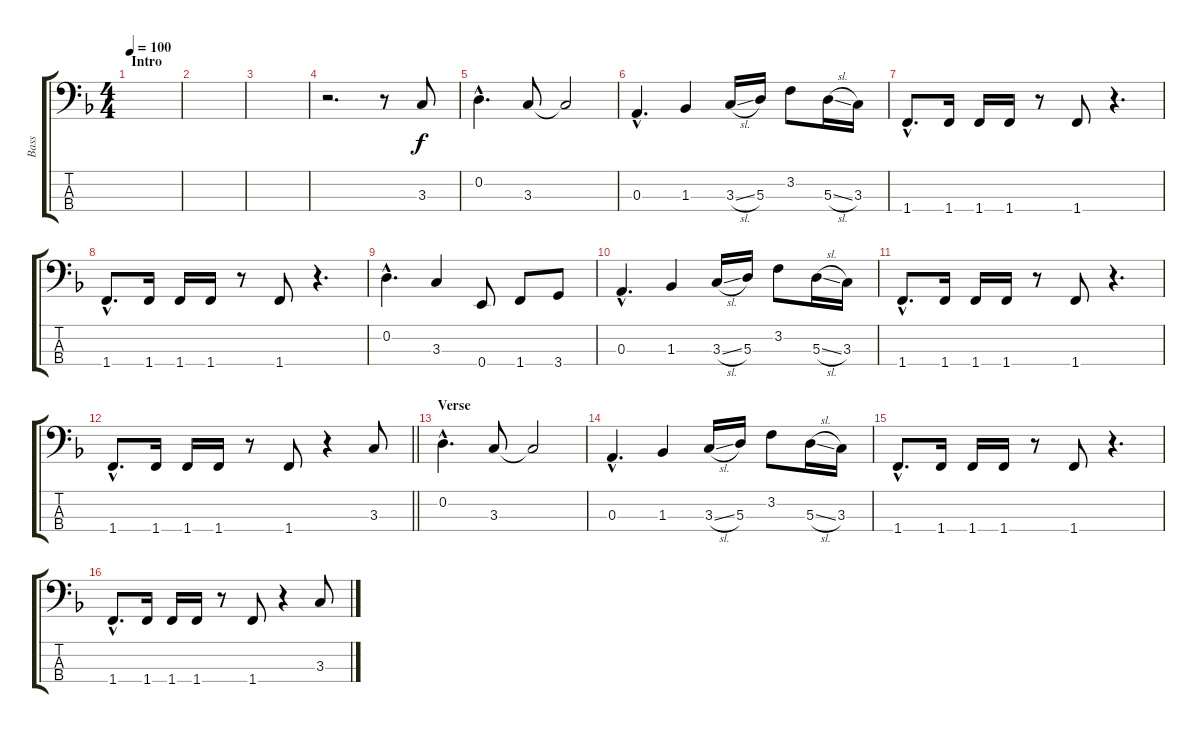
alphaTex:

\track ("Bass" "Bass") {instrument electricbassfinger}
\staff {score tabs}
\tuning (G2 D2 A1 E1) {hide}
\ts (4 4)
\section ("" "Intro")
\tempo 100
\clef f4
\ks f
|
|
|
r.2{d} r.8 3.3.8 |
0.2{hac}.4{d} 3.3.8 3.3{t}.2 |
0.3{hac}.4{d} 1.3.4 3.3{sl}.16 5.3.16 3.2.8 5.3{sl}.16 3.3.16 |
1.4{hac}.8{d} 1.4.16 1.4.16 1.4.16 r.8 1.4.8 r.4{d} |
1.4{hac}.8{d} 1.4.16 1.4.16 1.4.16 r.8 1.4.8 r.4{d} |
0.2{hac}.4{d} 3.3.4 0.4.8 1.4.8 3.4.8 |
0.3{hac}.4{d} 1.3.4 3.3{sl}.16 5.3.16 3.2.8 5.3{sl}.16 3.3.16 |
1.4{hac}.8{d} 1.4.16 1.4.16 1.4.16 r.8 1.4.8 r.4{d} |
\barLineRight lightlight
1.4{hac}.8{d} 1.4.16 1.4.16 1.4.16 r.8 1.4.8 r.4 3.3.8 |
\section ("" "Verse")
0.2{hac}.4{d} 3.3.8 3.3{t}.2 |
0.3{hac}.4{d} 1.3.4 3.3{sl}.16 5.3.16 3.2.8 5.3{sl}.16 3.3.16 |
1.4{hac}.8{d} 1.4.16 1.4.16 1.4.16 r.8 1.4.8 r.4{d} |
1.4{hac}.8{d} 1.4.16 1.4.16 1.4.16 r.8 1.4.8 r.4 3.3.8
